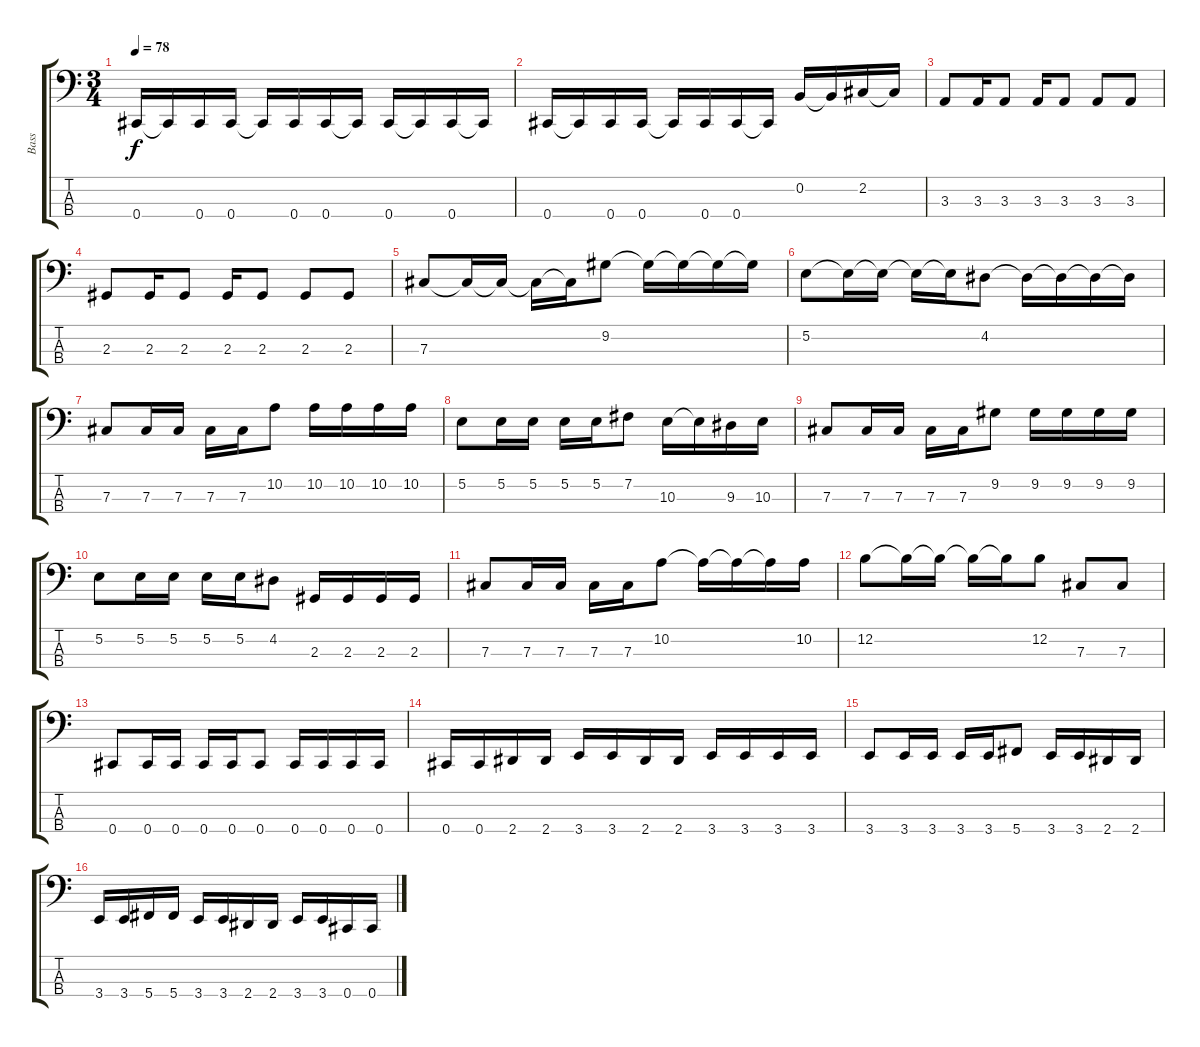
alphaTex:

\track ("Bass" "Bass") {instrument electricbasspick}
\staff {score tabs}
\tuning (E2 B1 Gb1 Db1) {hide}
\ts (3 4)
\tempo 78
\clef f4
\ks c
0.4.16{dy f} 0.4{t}.16 0.4.16 0.4.16 0.4{t}.16 0.4.16 0.4.16 0.4{t}.16 0.4.16 0.4{t}.16 0.4.16 0.4{t}.16 |
0.4.16 0.4{t}.16 0.4.16 0.4.16 0.4{t}.16 0.4.16 0.4.16 0.4{t}.16 0.2.16 0.2{t}.16 2.2.16 2.2{t}.16 |
3.3.8 3.3.16 3.3.8 3.3.16 3.3.8 3.3.8 3.3.8 |
2.3.8 2.3.16 2.3.8 2.3.16 2.3.8 2.3.8 2.3.8 |
7.3.8 7.3{t}.16 7.3{t}.16 7.3{t}.16 7.3{t}.16 9.2.8 9.2{t}.16 9.2{t}.16 9.2{t}.16 9.2{t}.16 |
5.2.8 5.2{t}.16 5.2{t}.16 5.2{t}.16 5.2{t}.16 4.2.8 4.2{t}.16 4.2{t}.16 4.2{t}.16 4.2{t}.16 |
7.3.8 7.3.16 7.3.16 7.3.16 7.3.16 10.2.8 10.2.16 10.2.16 10.2.16 10.2.16 |
5.2.8 5.2.16 5.2.16 5.2.16 5.2.16 7.2.8 10.3.16 10.3{t}.16 9.3.16 10.3.16 |
7.3.8 7.3.16 7.3.16 7.3.16 7.3.16 9.2.8 9.2.16 9.2.16 9.2.16 9.2.16 |
5.2.8 5.2.16 5.2.16 5.2.16 5.2.16 4.2.8 2.3.16 2.3.16 2.3.16 2.3.16 |
7.3.8 7.3.16 7.3.16 7.3.16 7.3.16 10.2.8 10.2{t}.16 10.2{t}.16 10.2{t}.16 10.2.16 |
12.2.8 12.2{t}.16 12.2{t}.16 12.2{t}.16 12.2{t}.16 12.2.8 7.3.8 7.3.8 |
0.4.8 0.4.16 0.4.16 0.4.16 0.4.16 0.4.8 0.4.16 0.4.16 0.4.16 0.4.16 |
0.4.16 0.4.16 2.4.16 2.4.16 3.4.16 3.4.16 2.4.16 2.4.16 3.4.16 3.4.16 3.4.16 3.4.16 |
3.4.8 3.4.16 3.4.16 3.4.16 3.4.16 5.4.8 3.4.16 3.4.16 2.4.16 2.4.16 |
3.4.16 3.4.16 5.4.16 5.4.16 3.4.16 3.4.16 2.4.16 2.4.16 3.4.16 3.4.16 0.4.16 0.4.16
